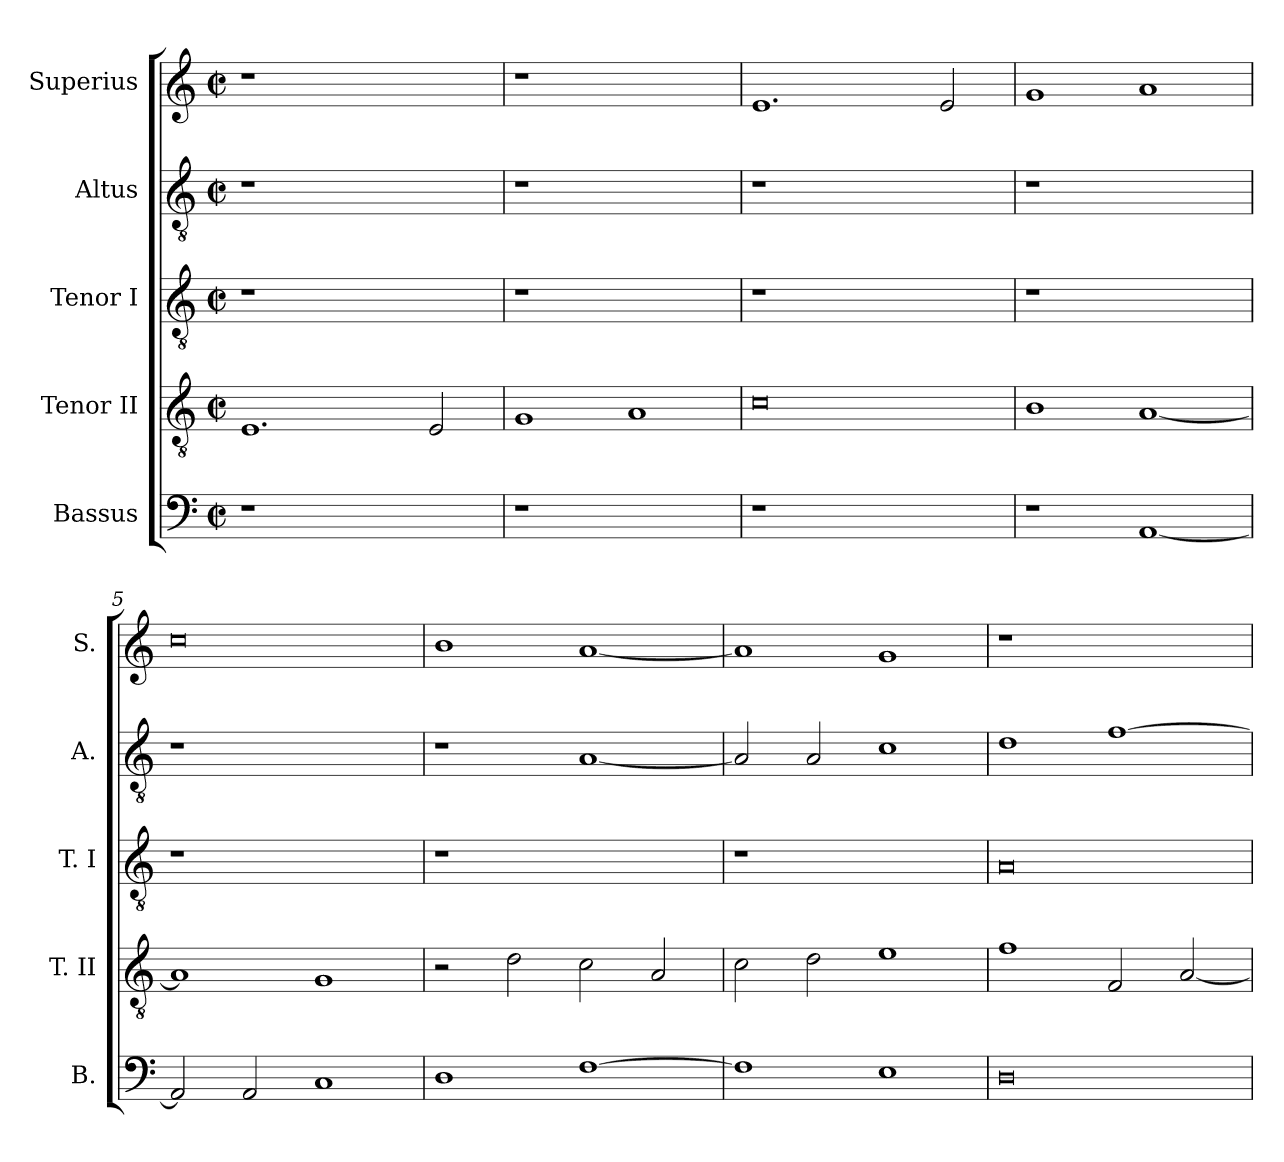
**kern	**kern	**kern	**kern	**kern
*part5	*part4	*part3	*part2	*part1
*staff5	*staff4	*staff3	*staff2	*staff1
*I"Bassus	*I"Tenor II	*I"Tenor I	*I"Altus	*I"Superius
*I'B.	*I'T. II	*I'T. I	*I'A.	*I'S.
!!LO:PB:g=z
*clefF4	*clefGv2	*clefGv2	*clefGv2	*clefG2
*	*ITrd7c12	*ITrd7c12	*ITrd7c12	*
*k[]	*k[]	*k[]	*k[]	*k[]
*C:	*C:	*C:	*C:	*C:
*M2/2	*M2/2	*M2/2	*M2/2	*M2/2
*met(c|)	*met(c|)	*met(c|)	*met(c|)	*met(c|)
=1	=1	=1	=1	=1
!LO:N:vis=1	!	!LO:N:vis=1	!LO:N:vis=1	!LO:N:vis=1
1r	1.EEi	1r	1r	1r
1ryy	.	1ryy	1ryy	1ryy
.	2EEi/	.	.	.
=2	=2	=2	=2	=2
!LO:N:vis=1	!	!LO:N:vis=1	!LO:N:vis=1	!LO:N:vis=1
1r	1GGi	1r	1r	1r
1ryy	1AAi	1ryy	1ryy	1ryy
=3	=3	=3	=3	=3
!LO:N:vis=1	!	!LO:N:vis=1	!LO:N:vis=1	!
1r	0Ci	1r	1r	1.ei
1ryy	.	1ryy	1ryy	.
.	.	.	.	2ei/
=4	=4	=4	=4	=4
!	!	!LO:N:vis=1	!LO:N:vis=1	!
1r	1BBi	1r	1r	1gi
[<1AAi	[<1AAi	1ryy	1ryy	1ai
=5	=5	=5	=5	=5
!	!	!LO:N:vis=1	!LO:N:vis=1	!
2AAi/]	1AAi]	1r	1r	0cci
2AAi/	.	.	.	.
1Ci	1GGi	1ryy	1ryy	.
=6	=6	=6	=6	=6
!	!	!LO:N:vis=1	!	!
1Di	2r	1r	1r	1bi
.	2Di\	.	.	.
[>1Fi	2Ci\	1ryy	[<1AAi	[<1ai
.	2AAi/	.	.	.
!!LO:LB:g=z
=7	=7	=7	=7	=7
!	!	!LO:N:vis=1	!	!
1Fi]	2Ci\	1r	2AAi/]	1ai]
.	2Di\	.	2AAi/	.
1Ei	1Ei	1ryy	1Ci	1gi
=8	=8	=8	=8	=8
!	!	!	!	!LO:N:vis=1
0Di	1Fi	0AAi	1Di	1r
.	2FFi/	.	[>1Fi	1ryy
.	[<2AAi/	.	.	.
=	=	=	=	=
*-	*-	*-	*-	*-
